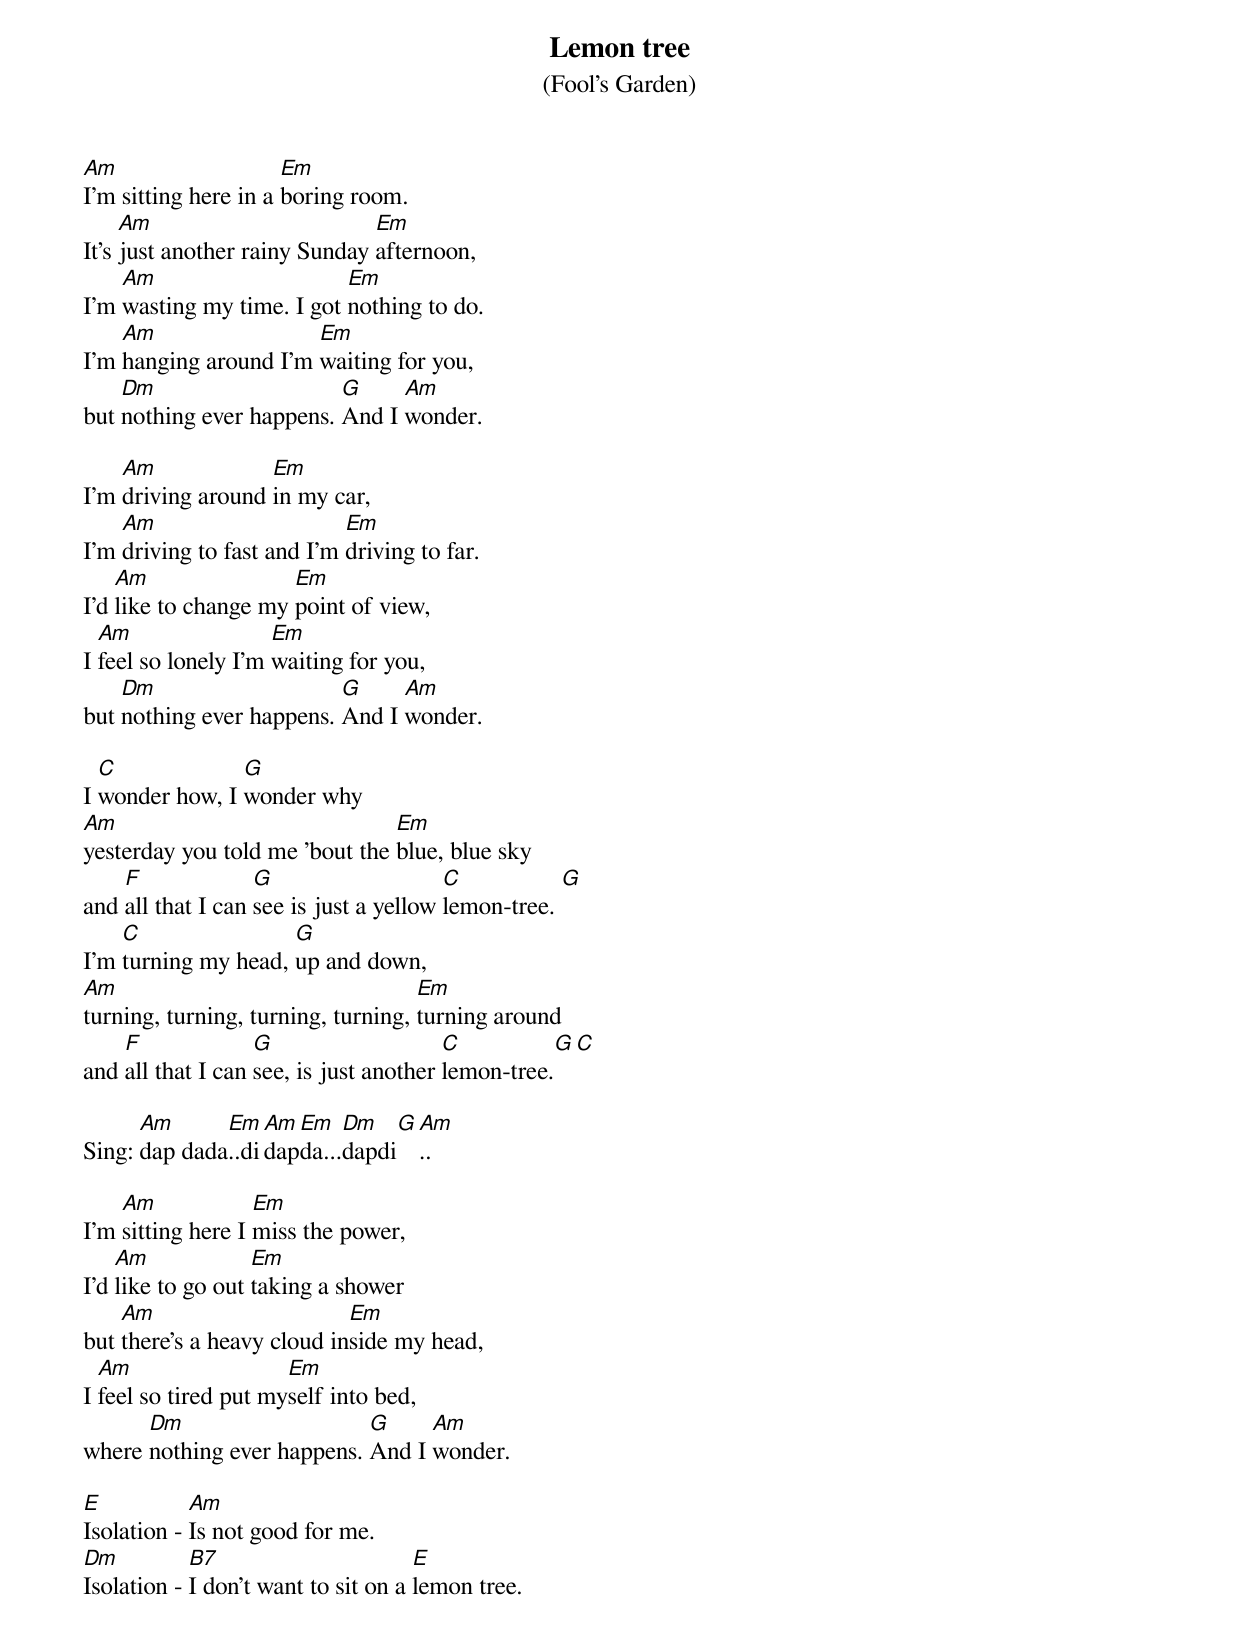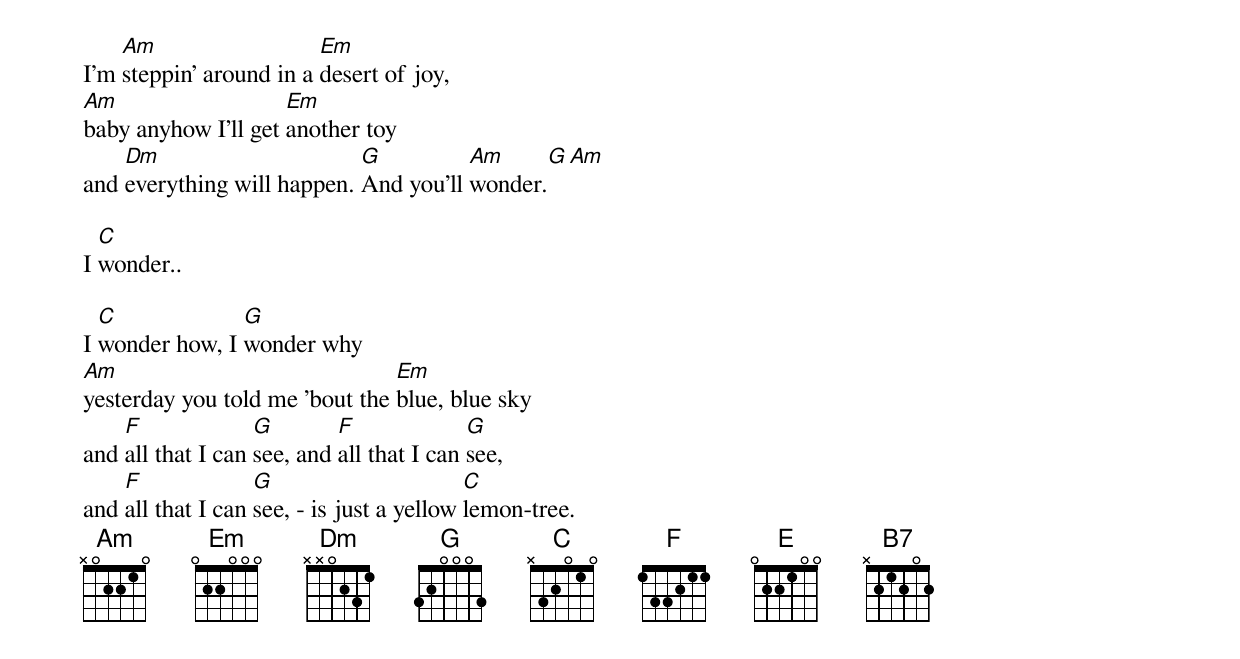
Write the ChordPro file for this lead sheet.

{t:Lemon tree}
{st:(Fool's Garden)}

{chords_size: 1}
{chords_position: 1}
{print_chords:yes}
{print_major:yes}
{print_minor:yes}
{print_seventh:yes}
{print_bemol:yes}
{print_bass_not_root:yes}
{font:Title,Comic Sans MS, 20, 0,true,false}
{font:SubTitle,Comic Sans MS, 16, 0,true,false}
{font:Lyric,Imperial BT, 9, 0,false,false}
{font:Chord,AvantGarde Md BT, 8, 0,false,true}
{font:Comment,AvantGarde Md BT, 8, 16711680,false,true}
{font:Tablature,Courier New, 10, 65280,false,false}
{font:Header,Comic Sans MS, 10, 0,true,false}
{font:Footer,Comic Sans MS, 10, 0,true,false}
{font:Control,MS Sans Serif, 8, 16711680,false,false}
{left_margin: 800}
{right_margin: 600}
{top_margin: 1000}
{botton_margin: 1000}
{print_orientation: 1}




[Am]I'm sitting here in a [Em]boring room.
It's [Am]just another rainy Sunday [Em]afternoon,
I'm [Am]wasting my time. I got [Em]nothing to do.
I'm [Am]hanging around I'm [Em]waiting for you,
but [Dm]nothing ever happens. [G]And I [Am]wonder.

I'm [Am]driving around [Em]in my car,
I'm [Am]driving to fast and I'm [Em]driving to far.
I'd [Am]like to change my [Em]point of view,
I [Am]feel so lonely I'm [Em]waiting for you,
but [Dm]nothing ever happens. [G]And I [Am]wonder.

I [C]wonder how, I [G]wonder why
[Am]yesterday you told me 'bout the [Em]blue, blue sky
and [F]all that I can [G]see is just a yellow [C]lemon-tree. [G]
I'm [C]turning my head, [G]up and down,
[Am]turning, turning, turning, turning, [Em]turning around
and [F]all that I can [G]see, is just another [C]lemon-tree.[G][C]

Sing: [Am]dap dada[Em]..di[Am]dap[Em]da...[Dm]dapdi[G][Am]..

I'm [Am]sitting here I [Em]miss the power,
I'd [Am]like to go out [Em]taking a shower
but [Am]there's a heavy cloud in[Em]side my head,
I [Am]feel so tired put my[Em]self into bed,
where [Dm]nothing ever happens. [G]And I [Am]wonder.

[E]Isolation - [Am]Is not good for me.
[Dm]Isolation - [B7]I don't want to sit on a [E]lemon tree.
{new_page}

I'm [Am]steppin' around in a [Em]desert of joy,
[Am]baby anyhow I'll get [Em]another toy
and [Dm]everything will happen. [G]And you'll [Am]wonder.[G][Am]

I [C]wonder..

I [C]wonder how, I [G]wonder why
[Am]yesterday you told me 'bout the [Em]blue, blue sky
and [F]all that I can [G]see, and [F]all that I can [G]see,
and [F]all that I can [G]see, - is just a yellow [C]lemon-tree.
